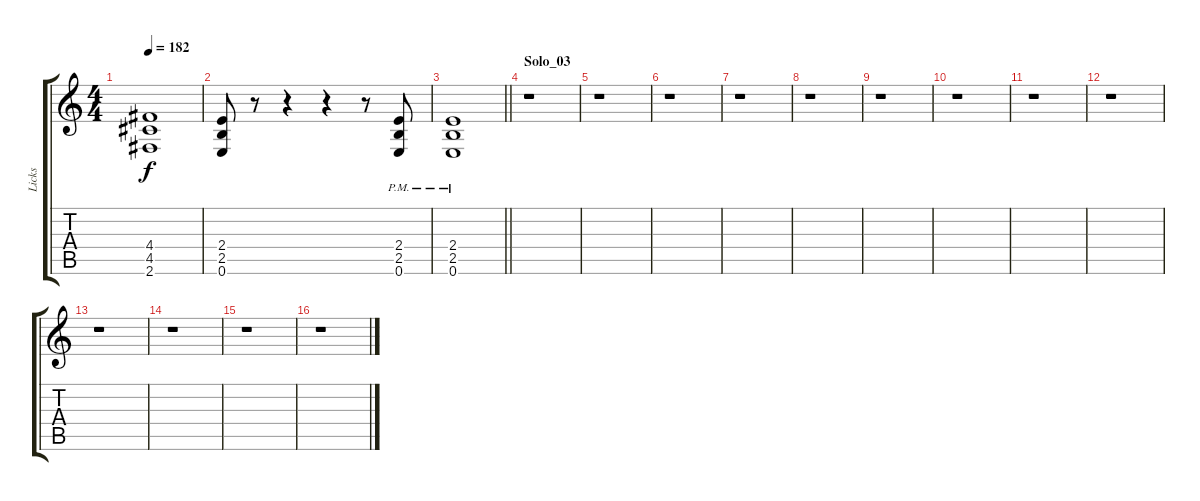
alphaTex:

\track ("Licks" "Licks") {instrument overdrivenguitar}
\staff {score tabs}
\tuning (E4 B3 G3 D3 A2 E2) {hide}
\ts (4 4)
\tempo 182
\clef g2
\ks c
(4.4 4.5 2.6).1{dy f} |
(2.4 2.5 0.6).8 r.8 r.4 r.4 r.8 (2.4{pm} 2.5{pm} 0.6{pm}).8 |
\barLineRight lightlight
(2.4{pm} 2.5{pm} 0.6{pm}).1 |
\section ("" "Solo_03")
r.1 |
r.1 |
r.1 |
r.1 |
r.1 |
r.1 |
r.1 |
r.1 |
r.1 |
r.1 |
r.1 |
r.1 |
r.1
